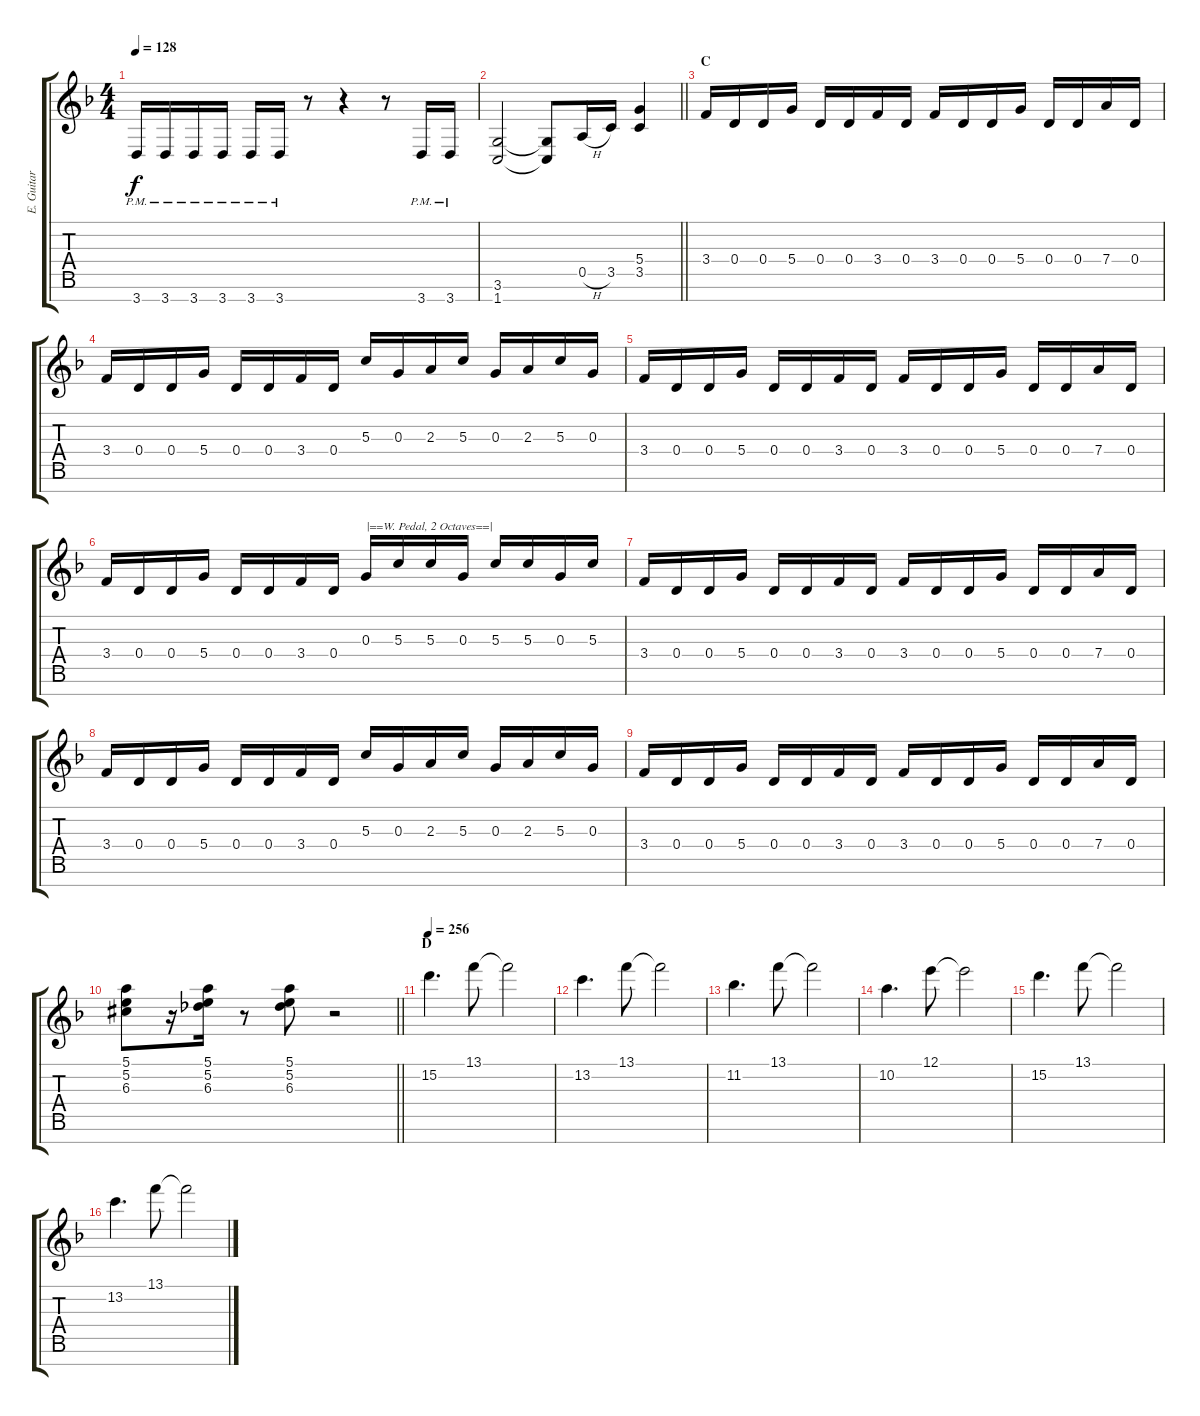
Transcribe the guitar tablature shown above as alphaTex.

\track ("E. Guitar II" "E. Guitar ") {instrument overdrivenguitar}
\staff {score tabs}
\tuning (E4 B3 G3 D3 A2 E2 B1) {hide}
\ts (4 4)
\tempo 128
\clef g2
\ks f
3.7{pm}.16{dy f} 3.7{pm}.16 3.7{pm}.16 3.7{pm}.16 3.7{pm}.16 3.7{pm}.16 r.8 r.4 r.8 3.7{pm}.16 3.7{pm}.16 |
\barLineRight lightlight
(3.6 1.7).2 (3.6{t} 1.7{t}).8 0.5{h}.16 3.5.16 (5.4 3.5).4 |
\section ("" "C")
3.4.16 0.4.16 0.4.16 5.4.16 0.4.16 0.4.16 3.4.16 0.4.16 3.4.16 0.4.16 0.4.16 5.4.16 0.4.16 0.4.16 7.4.16 0.4.16 |
3.4.16 0.4.16 0.4.16 5.4.16 0.4.16 0.4.16 3.4.16 0.4.16 5.3.16 0.3.16 2.3.16 5.3.16 0.3.16 2.3.16 5.3.16 0.3.16 |
3.4.16 0.4.16 0.4.16 5.4.16 0.4.16 0.4.16 3.4.16 0.4.16 3.4.16 0.4.16 0.4.16 5.4.16 0.4.16 0.4.16 7.4.16 0.4.16 |
3.4.16 0.4.16 0.4.16 5.4.16 0.4.16 0.4.16 3.4.16 0.4.16 0.3.16{txt "|==W. Pedal, 2 Octaves==|"} 5.3.16 5.3.16 0.3.16 5.3.16 5.3.16 0.3.16 5.3.16 |
3.4.16 0.4.16 0.4.16 5.4.16 0.4.16 0.4.16 3.4.16 0.4.16 3.4.16 0.4.16 0.4.16 5.4.16 0.4.16 0.4.16 7.4.16 0.4.16 |
3.4.16 0.4.16 0.4.16 5.4.16 0.4.16 0.4.16 3.4.16 0.4.16 5.3.16 0.3.16 2.3.16 5.3.16 0.3.16 2.3.16 5.3.16 0.3.16 |
3.4.16 0.4.16 0.4.16 5.4.16 0.4.16 0.4.16 3.4.16 0.4.16 3.4.16 0.4.16 0.4.16 5.4.16 0.4.16 0.4.16 7.4.16 0.4.16 |
\barLineRight lightlight
(5.1 5.2 6.3{acc #}).8 r.16 (5.1 5.2 6.3).16 r.8 (5.1 5.2 6.3).8 r.2 |
\section ("" "D")
\tempo 256
15.2.4{d} 13.1.8 13.1{t}.2 |
13.2.4{d} 13.1.8 13.1{t}.2 |
11.2.4{d} 13.1.8 13.1{t}.2 |
10.2.4{d} 12.1.8 12.1{t}.2 |
15.2.4{d} 13.1.8 13.1{t}.2 |
13.2.4{d} 13.1.8 13.1{t}.2
